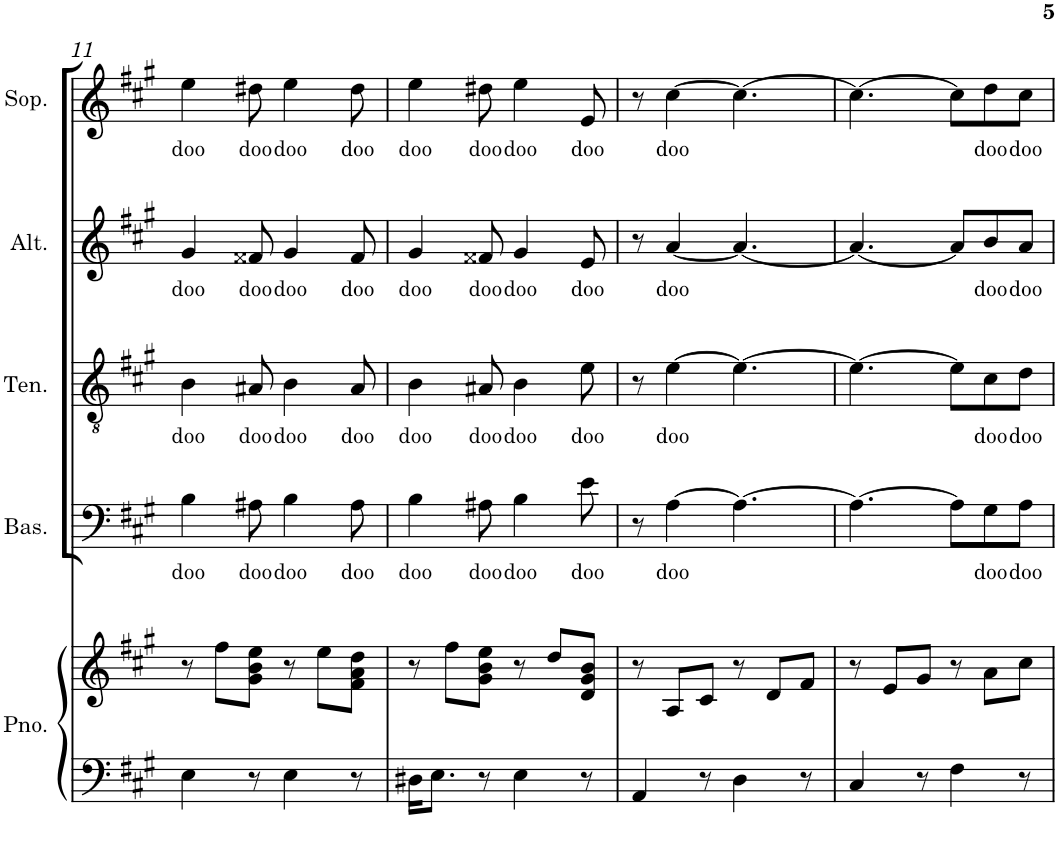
**kern	**kern	**kern	**text	**kern	**text	**kern	**text	**kern	**text
*part5	*part5	*part4	*part4	*part3	*part3	*part2	*part2	*part1	*part1
*staff6	*staff5	*staff4	*staff4	*staff3	*staff3	*staff2	*staff2	*staff1	*staff1
*I"Piano	*	*I"Bass	*	*I"Tenor	*	*I"Alto	*	*I"Soprano	*
*I'Pno.	*	*I'Bas.	*	*I'Ten.	*	*I'Alt.	*	*I'Sop.	*
!!LO:PB:g=z
*clefF4	*clefG2	*clefF4	*	*clefGv2	*	*clefG2	*	*clefG2	*
*k[f#c#g#]	*k[f#c#g#]	*k[f#c#g#]	*	*k[f#c#g#]	*	*k[f#c#g#]	*	*k[f#c#g#]	*
*A:	*A:	*A:	*	*A:	*	*A:	*	*A:	*
*M6/8	*M6/8	*M6/8	*	*M6/8	*	*M6/8	*	*M6/8	*
=11	=11	=11	=11	=11	=11	=11	=11	=11	=11
!	!	!	!LO:LY:b	!	!LO:LY:b	!	!LO:LY:b	!	!LO:LY:b
4E\	8r	4B\	doo	4B\	doo	4g#/	doo	4ee\	doo
.	8ff#\L	.	.	.	.	.	.	.	.
!	!	!	!LO:LY:b	!	!LO:LY:b	!	!LO:LY:b	!	!LO:LY:b
8r	8g#\ 8b\ 8ee\J	8A#X\	doo	8A#X/	doo	8f##X/	doo	8dd#X\	doo
!	!	!	!LO:LY:b	!	!LO:LY:b	!	!LO:LY:b	!	!LO:LY:b
4E\	8r	4B\	doo	4B\	doo	4g#/	doo	4ee\	doo
.	8ee\L	.	.	.	.	.	.	.	.
!	!	!	!LO:LY:b	!	!LO:LY:b	!	!LO:LY:b	!	!LO:LY:b
8r	8f#\ 8a\ 8dd\J	8A#\	doo	8A#/	doo	8f##/	doo	8dd#\	doo
=12	=12	=12	=12	=12	=12	=12	=12	=12	=12
!	!	!	!LO:LY:b	!	!LO:LY:b	!	!LO:LY:b	!	!LO:LY:b
16D#X\KL	8r	4B\	doo	4B\	doo	4g#/	doo	4ee\	doo
8.E\J	.	.	.	.	.	.	.	.	.
.	8ff#\L	.	.	.	.	.	.	.	.
!	!	!	!LO:LY:b	!	!LO:LY:b	!	!LO:LY:b	!	!LO:LY:b
8r	8g#\ 8b\ 8ee\J	8A#X\	doo	8A#X/	doo	8f##X/	doo	8dd#X\	doo
!	!	!	!LO:LY:b	!	!LO:LY:b	!	!LO:LY:b	!	!LO:LY:b
4E\	8r	4B\	doo	4B\	doo	4g#/	doo	4ee\	doo
.	8dd/L	.	.	.	.	.	.	.	.
!	!	!	!LO:LY:b	!	!LO:LY:b	!	!LO:LY:b	!	!LO:LY:b
8r	8d/ 8g#/ 8b/J	8e\	doo	8e\	doo	8e/	doo	8e/	doo
=13	=13	=13	=13	=13	=13	=13	=13	=13	=13
4AA/	8r	8r	.	8r	.	8r	.	8r	.
!	!	!	!LO:LY:b	!	!LO:LY:b	!	!LO:LY:b	!	!LO:LY:b
.	8A/L	[4A\	doo	[4e\	doo	[4a/	doo	[4cc#\	doo
8r	8c#/J	.	.	.	.	.	.	.	.
4D\	8r	4.A\_	.	4.e\_	.	4.a/_	.	4.cc#\_	.
.	8d/L	.	.	.	.	.	.	.	.
8r	8f#/J	.	.	.	.	.	.	.	.
=14	=14	=14	=14	=14	=14	=14	=14	=14	=14
4C#/	8r	4.A\_	.	4.e\_	.	4.a/_	.	4.cc#\_	.
.	8e/L	.	.	.	.	.	.	.	.
8r	8g#/J	.	.	.	.	.	.	.	.
4F#\	8r	8A\L]	.	8e\L]	.	8a/L]	.	8cc#\L]	.
!	!	!	!LO:LY:b	!	!LO:LY:b	!	!LO:LY:b	!	!LO:LY:b
.	8a\L	8G#\	doo	8c#\	doo	8b/	doo	8dd\	doo
!	!	!	!LO:LY:b	!	!LO:LY:b	!	!LO:LY:b	!	!LO:LY:b
8r	8cc#\J	8A\J	doo	8d\J	doo	8a/J	doo	8cc#\J	doo
=	=	=	=	=	=	=	=	=	=
*-	*-	*-	*-	*-	*-	*-	*-	*-	*-
